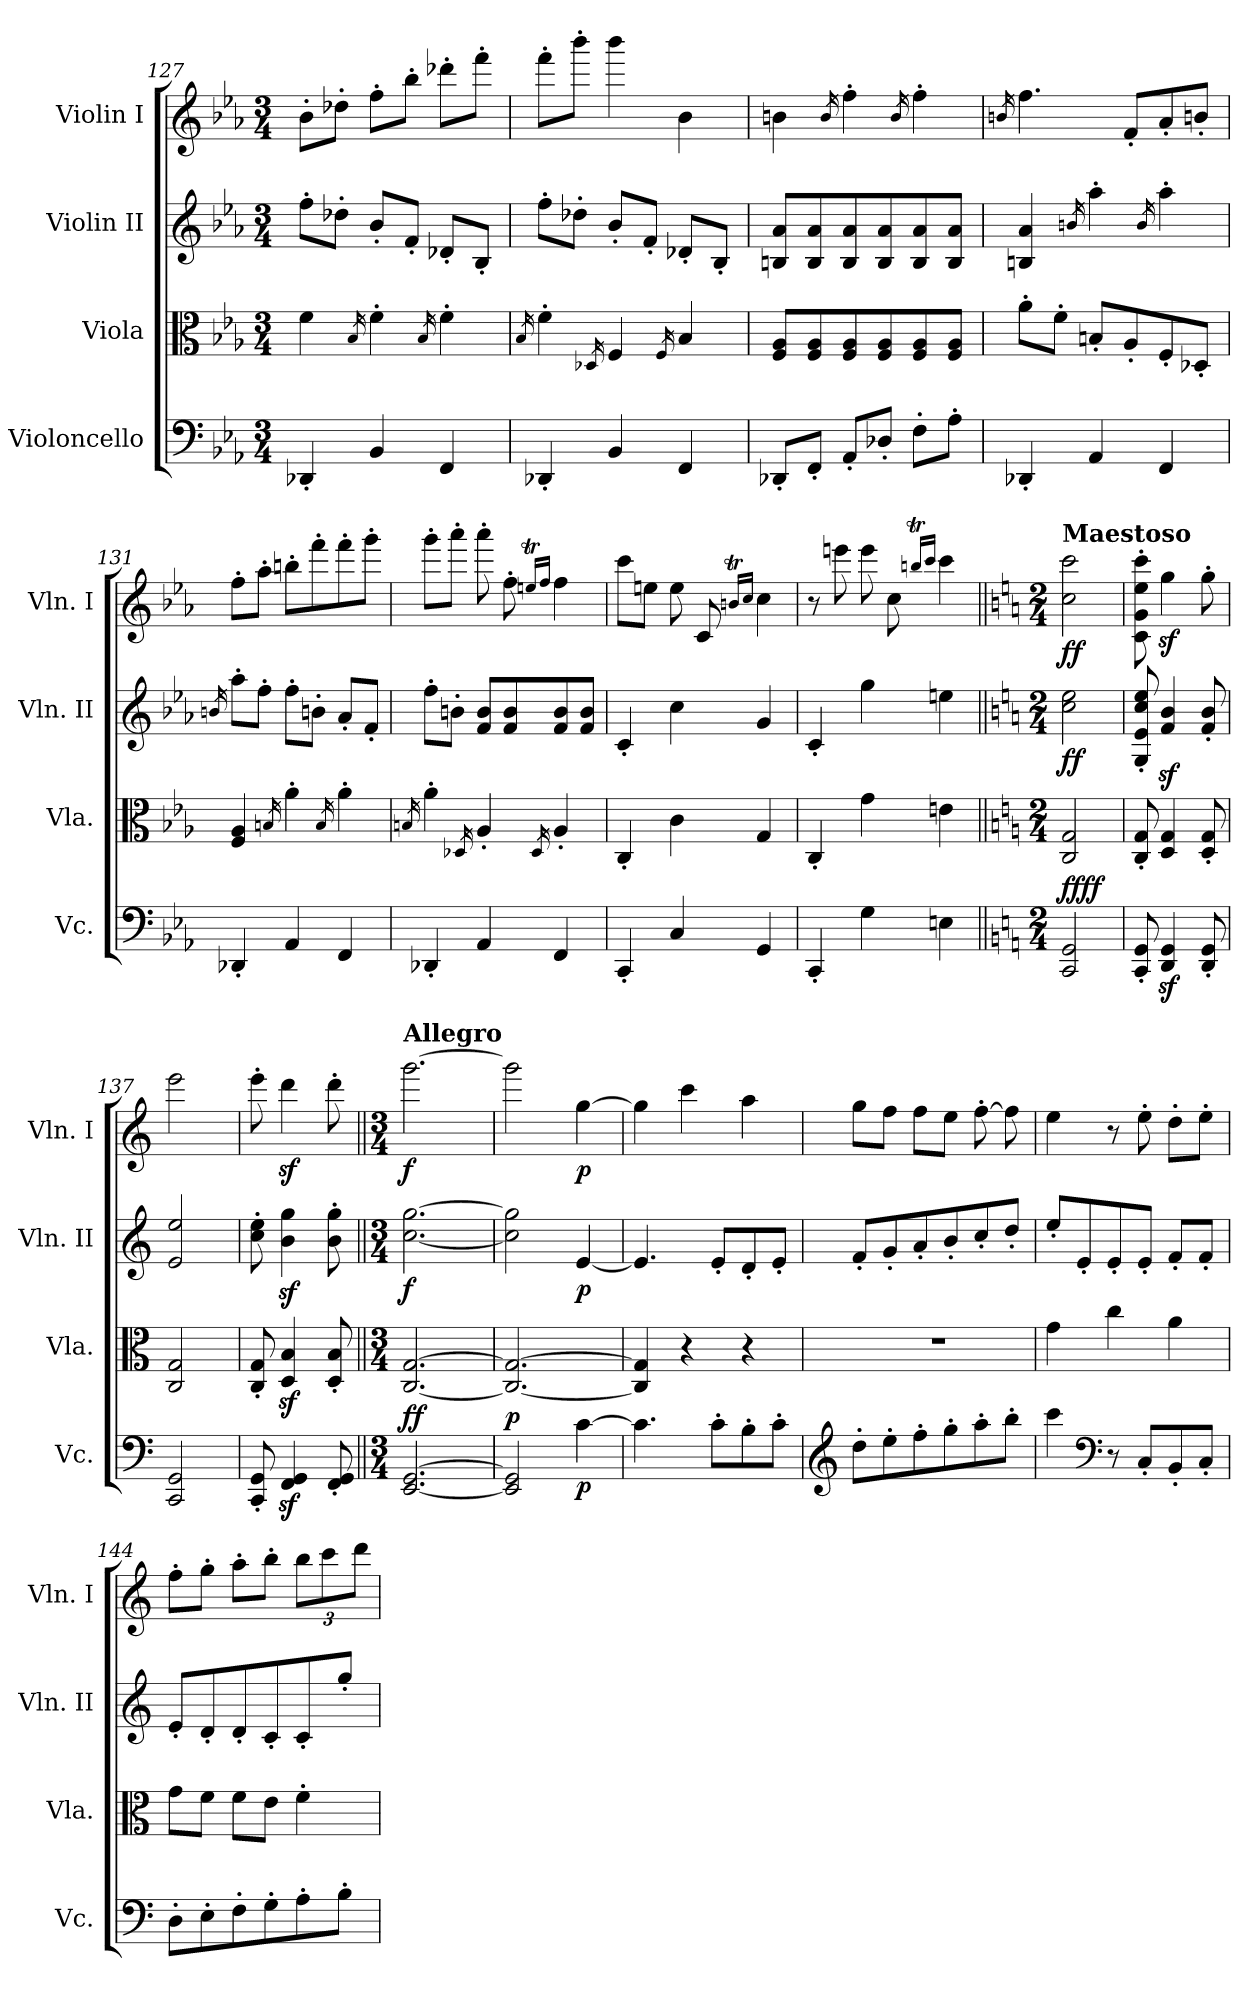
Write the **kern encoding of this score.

**kern	**dynam	**kern	**kern	**dynam	**kern	**dynam
*part4	*part4	*part3	*part2	*part2	*part1	*part1
*staff4	*staff4	*staff3	*staff2	*staff2	*staff1	*staff1
*I"Violoncello	*	*I"Viola	*I"Violin II	*	*I"Violin I	*
*I'Vc.	*	*I'Vla.	*I'Vln. II	*	*I'Vln. I	*
*clefF4	*	*clefC3	*clefG2	*	*clefG2	*
*k[b-e-a-]	*	*k[b-e-a-]	*k[b-e-a-]	*	*k[b-e-a-]	*
*E-:	*	*E-:	*E-:	*	*E-:	*
*M3/4	*	*M3/4	*M3/4	*	*M3/4	*
=127	=127	=127	=127	=127	=127	=127
4DD-X'/	.	4f\	8ff'\L	.	8b-'\L	.
.	.	.	8dd-X'\J	.	8dd-X'\J	.
.	.	16qB-/	.	.	.	.
4BB-/	.	4f'\	8b-'/L	.	8ff'\L	.
.	.	.	8f'/J	.	8bb-'\J	.
.	.	16qB-/	.	.	.	.
4FF/	.	4f'\	8d-X'/L	.	8ddd-X'\L	.
.	.	.	8B-'/J	.	8fff'\J	.
!!LO:PB:g=z
=128	=128	=128	=128	=128	=128	=128
.	.	16qB-/	.	.	.	.
4DD-X'/	.	4f'\	8ff'\L	.	8fff'\L	.
.	.	.	8dd-X'\J	.	8bbb-'\J	.
.	.	16qD-X/	.	.	.	.
4BB-/	.	4F/	8b-'/L	.	4bbb-\	.
.	.	.	8f'/J	.	.	.
.	.	16qF/	.	.	.	.
4FF/	.	4B-/	8d-X'/L	.	4b-\	.
.	.	.	8B-'/J	.	.	.
!!LO:LB:g=z
=129	=129	=129	=129	=129	=129	=129
8DD-X'/L	.	8F/ 8A-/L	8Bn/ 8a-/L	.	4bn\	.
8FF'/J	.	8F/ 8A-/	8B/ 8a-/	.	.	.
.	.	.	.	.	16qb/	.
8AA-'/L	.	8F/ 8A-/	8B/ 8a-/	.	4ff'\	.
8D-X'/J	.	8F/ 8A-/	8B/ 8a-/	.	.	.
.	.	.	.	.	16qb/	.
8F'\L	.	8F/ 8A-/	8B/ 8a-/	.	4ff'\	.
8A-'\J	.	8F/ 8A-/J	8B/ 8a-/J	.	.	.
=130	=130	=130	=130	=130	=130	=130
.	.	.	.	.	16qbn/	.
4DD-X'/	.	8a-'\L	4Bn/ 4a-/	.	4.ff\	.
.	.	8f'\J	.	.	.	.
.	.	.	16qbn/	.	.	.
4AA-/	.	8Bn'/L	4aa-'\	.	.	.
.	.	8A-'/	.	.	8f'/L	.
.	.	.	16qb/	.	.	.
4FF/	.	8F'/	4aa-'\	.	8a-'/	.
.	.	8D-X'/J	.	.	8b'/J	.
=131	=131	=131	=131	=131	=131	=131
.	.	.	16qbn/	.	.	.
4DD-X'/	.	4F/ 4A-/	8aa-'\L	.	8ff'\L	.
.	.	.	8ff'\J	.	8aa-'\J	.
.	.	16qBn/	.	.	.	.
4AA-/	.	4a-'\	8ff'\L	.	8bbn'\L	.
.	.	.	8b'\J	.	8fff'\	.
.	.	16qB/	.	.	.	.
4FF/	.	4a-'\	8a-'/L	.	8fff'\	.
.	.	.	8f'/J	.	8ggg'\J	.
=132	=132	=132	=132	=132	=132	=132
.	.	16qBn/	.	.	.	.
4DD-X'/	.	4a-'\	8ff'\L	.	8ggg'\L	.
.	.	.	8bn'\J	.	8aaa-'\J	.
.	.	16qD-X/	.	.	.	.
4AA-/	.	4A-'/	8f/ 8b/L	.	8aaa-'\	.
.	.	.	8f/ 8b/	.	8ff'\	.
.	.	.	.	.	16qeent/LL	.
.	.	16qD-/	.	.	16qff/JJ	.
4FF/	.	4A-'/	8f/ 8b/	.	4ff\	.
.	.	.	8f/ 8b/J	.	.	.
!!LO:LB:g=z
=133	=133	=133	=133	=133	=133	=133
4CC'/	.	4C'/	4c'/	.	8ccc\L	.
.	.	.	.	.	8een\J	.
4C/	.	4c\	4cc\	.	8ee\	.
.	.	.	.	.	8c/	.
.	.	.	.	.	16qbnt/LL	.
.	.	.	.	.	16qcc/JJ	.
4GG/	.	4G/	4g/	.	4cc\	.
!!LO:PB:g=z
=134	=134	=134	=134	=134	=134	=134
4CC'/	.	4C'/	4c'/	.	8r	.
.	.	.	.	.	8eeen\	.
4G\	.	4g\	4gg\	.	8eee\	.
.	.	.	.	.	8cc\	.
.	.	.	.	.	16qbbnt/LL	.
.	.	.	.	.	16qccc/JJ	.
4En\	.	4en\	4een\	.	4ccc\	.
=135||	=135||	=135||	=135||	=135||	=135||	=135||
*k[]	*	*k[]	*k[]	*	*k[]	*
*C:	*	*C:	*C:	*	*C:	*
*M2/4	*	*M2/4	*M2/4	*	*M2/4	*
*	*	*	*	*	*MM70	*
!	!	!	!	!	!LO:TX:a:B:t=Maestoso	!
!	!LO:DY:b	!	!	!	!	!
!	!LO:DY:n=1:a	!	!	!LO:DY:b	!	!LO:DY:b
2CC/ 2GG/	ff ff	2C/ 2G/	2cc\ 2ee\	ff	2cc\ 2ccc\	ff
=136	=136	=136	=136	=136	=136	=136
8CC/' 8GG/'	.	8C/' 8G/'	8G/' 8e/' 8cc/' 8ee/'	.	8c\' 8g\' 8ee\' 8ccc\'	.
4DD/z> 4GG/z>	.	4D/ 4G/	4f/z< 4b/z<	.	4ggz<\	.
8DD/' 8GG/'	.	8D/' 8G/'	8f/' 8b/'	.	8gg'\	.
=137	=137	=137	=137	=137	=137	=137
2CC/ 2GG/	.	2C/ 2G/	2e/ 2ee/	.	2eee\	.
=138	=138	=138	=138	=138	=138	=138
8CC/' 8GG/'	.	8C/' 8G/'	8cc\' 8ee\'	.	8eee'\	.
4FF/z< 4GG/z<	.	4D/z< 4B/z<	4b\z< 4gg\z<	.	4dddz<\	.
8FF/' 8GG/'	.	8D/' 8B/'	8b\' 8gg\'	.	8ddd'\	.
=139||	=139||	=139||	=139||	=139||	=139||	=139||
*M3/4	*	*M3/4	*M3/4	*	*M3/4	*
*	*	*	*	*	*MM120	*
!	!	!	!	!	!LO:TX:a:B:t=Allegro	!
!	!LO:DY:b	!	!	!	!	!
!	!LO:DY:n=1:a	!	!	!LO:DY:b	!	!LO:DY:b
[2.EE/ [2.GG/	f f	[2.C/ [2.G/	[2.cc\ [2.gg\	f	[2.ggg\	f
=140	=140	=140	=140	=140	=140	=140
!	!LO:DY:a	!	!	!	!	!
2EE/] 2GG/]	p	2.C/_ 2.G/_	2cc\] 2gg\]	.	2ggg\]	.
!	!LO:DY:b	!	!	!LO:DY:b	!	!LO:DY:b
[4c\	p	.	[4e/	p	[4gg\	p
=141	=141	=141	=141	=141	=141	=141
4.c\]	.	4C/] 4G/]	4.e/]	.	4gg\]	.
.	.	4r	.	.	4ccc\	.
8c'\L	.	.	8e'/L	.	.	.
8B'\	.	4r	8d'/	.	4aa\	.
8c'\J	.	.	8e'/J	.	.	.
!!LO:PB:g=z
=142	=142	=142	=142	=142	=142	=142
*clefG2	*	*	*	*	*	*
8dd'\L	.	2.r	8f'/L	.	8gg\L	.
8ee'\	.	.	8g'/	.	8ff\J	.
8ff'\	.	.	8a'/	.	8ff\L	.
8gg'\	.	.	8b'/	.	8ee\J	.
8aa'\	.	.	8cc'/	.	[8ff'\	.
8bb'\J	.	.	8dd'/J	.	8ff\]	.
=143	=143	=143	=143	=143	=143	=143
4ccc\	.	4g\	8ee'/L	.	4ee\	.
*clefF4	*	*	*	*	*	*
.	.	.	8e'/	.	.	.
8r	.	4cc\	8e'/	.	8r	.
8C'/L	.	.	8e'/J	.	8ee'\	.
8BB'/	.	4a\	8f'/L	.	8dd'\L	.
8C'/J	.	.	8f'/J	.	8ee'\J	.
=144	=144	=144	=144	=144	=144	=144
8D'\L	.	8g\L	8e'/L	.	8ff'\L	.
8E'\	.	8f\J	8d'/	.	8gg'\J	.
8F'\	.	8f\L	8d'/	.	8aa'\L	.
8G'\	.	8e\J	8c'/	.	8bb'\J	.
*	*	*	*	*	*Xbrackettup	*
8A'\	.	4f'\	8c'/	.	12bb\L	.
.	.	.	.	.	12ccc\	.
8B'\J	.	.	8gg'/J	.	.	.
.	.	.	.	.	12ddd\J	.
=	=	=	=	=	=	=
*-	*-	*-	*-	*-	*-	*-
